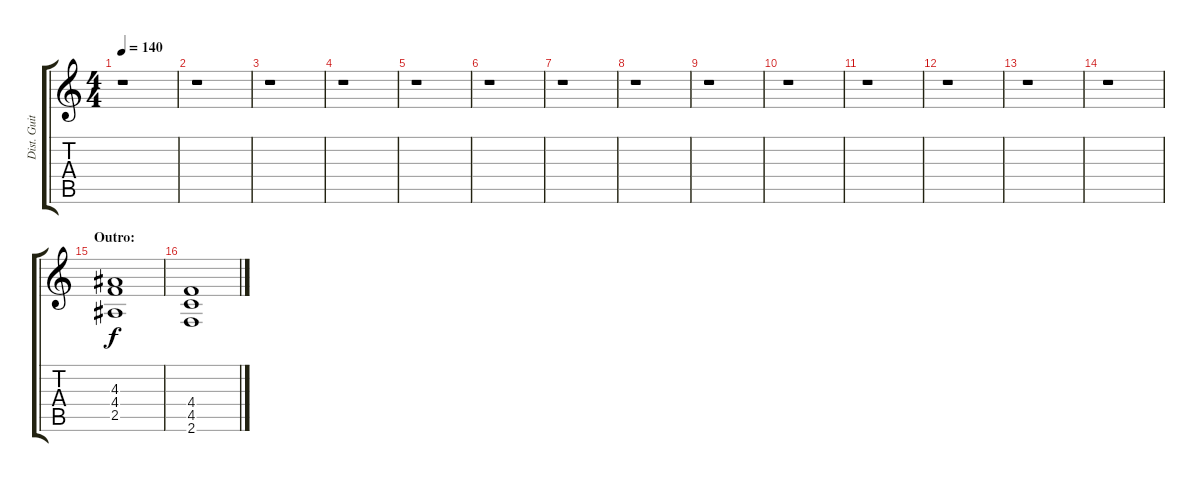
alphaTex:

\track ("Dist. Guitar 2" "Dist. Guit") {instrument distortionguitar}
\staff {score tabs}
\tuning (Eb4 Bb3 Gb3 Db3 Ab2 Eb2) {hide}
\ts (4 4)
\tempo 140
\clef g2
\ks c
r.1{dy f} |
r.1 |
r.1 |
r.1 |
r.1 |
r.1 |
r.1 |
r.1 |
r.1 |
r.1 |
r.1 |
r.1 |
r.1 |
r.1 |
\section ("" "Outro:")
(4.3 4.4 2.5).1 |
(4.4 4.5 2.6).1
